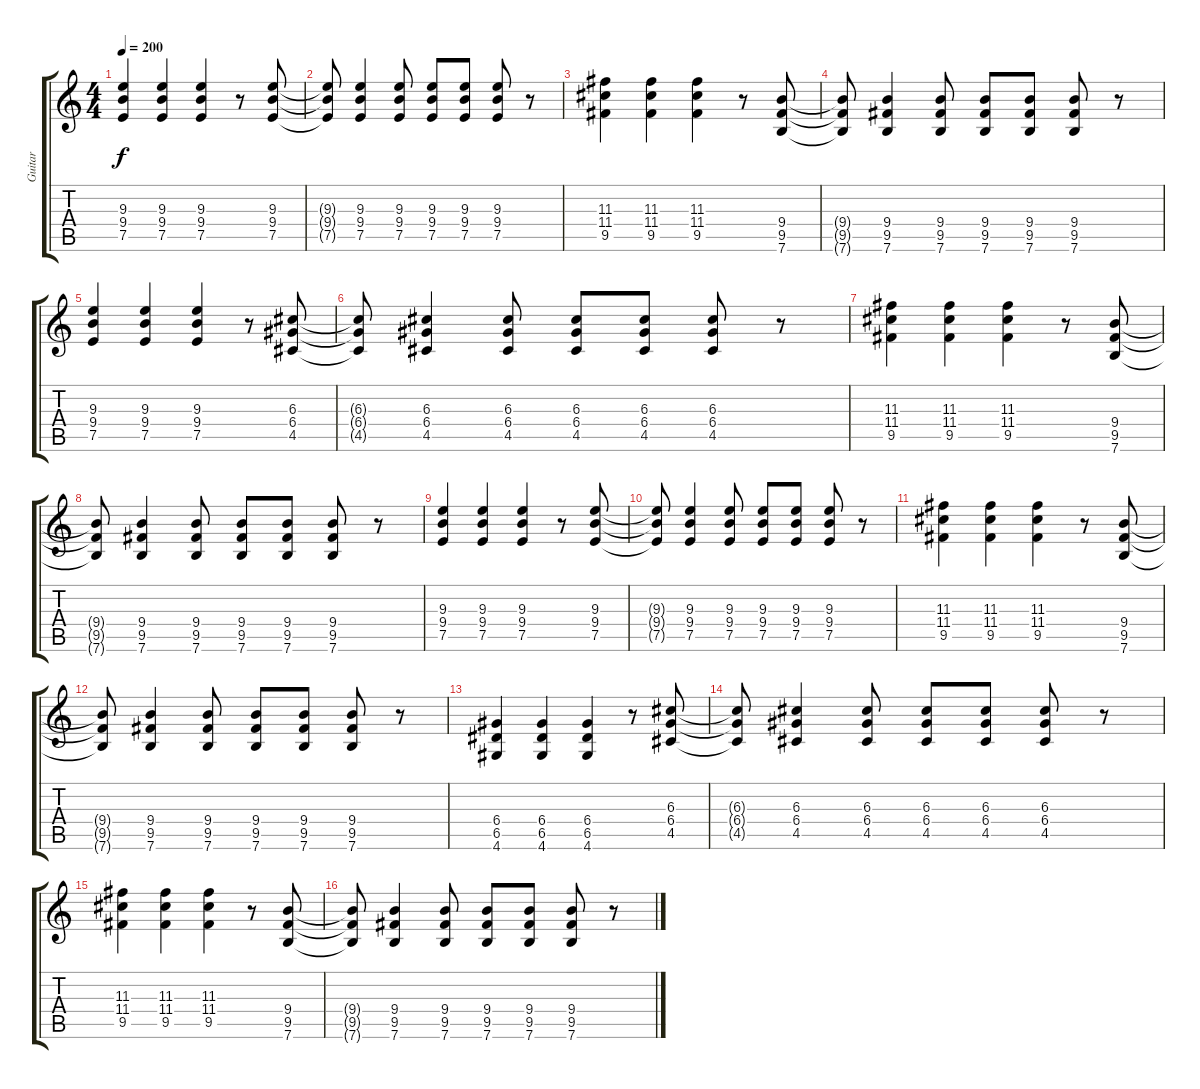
\track ("Guitar" "Guitar") {instrument acousticguitarnylon}
\staff {score tabs}
\tuning (E4 B3 G3 D3 A2 E2) {hide}
\ts (4 4)
\tempo 200
\clef g2
\ks c
(9.3 9.4 7.5).4{dy f} (9.3 9.4 7.5).4 (9.3 9.4 7.5).4 r.8 (9.3 9.4 7.5).8 |
(9.3{t} 9.4{t} 7.5{t}).8 (9.3 9.4 7.5).4 (9.3 9.4 7.5).8 (9.3 9.4 7.5).8 (9.3 9.4 7.5).8 (9.3 9.4 7.5).8 r.8 |
(11.3 11.4 9.5).4 (11.3 11.4 9.5).4 (11.3 11.4 9.5).4 r.8 (9.4 9.5 7.6).8 |
(9.4{t} 9.5{t} 7.6{t}).8 (9.4 9.5 7.6).4 (9.4 9.5 7.6).8 (9.4 9.5 7.6).8 (9.4 9.5 7.6).8 (9.4 9.5 7.6).8 r.8 |
(9.3 9.4 7.5).4 (9.3 9.4 7.5).4 (9.3 9.4 7.5).4 r.8 (6.3 6.4 4.5).8 |
(6.3{t} 6.4{t} 4.5{t}).8 (6.3 6.4 4.5).4 (6.3 6.4 4.5).8 (6.3 6.4 4.5).8 (6.3 6.4 4.5).8 (6.3 6.4 4.5).8 r.8 |
(11.3 11.4 9.5).4 (11.3 11.4 9.5).4 (11.3 11.4 9.5).4 r.8 (9.4 9.5 7.6).8 |
(9.4{t} 9.5{t} 7.6{t}).8 (9.4 9.5 7.6).4 (9.4 9.5 7.6).8 (9.4 9.5 7.6).8 (9.4 9.5 7.6).8 (9.4 9.5 7.6).8 r.8 |
(9.3 9.4 7.5).4 (9.3 9.4 7.5).4 (9.3 9.4 7.5).4 r.8 (9.3 9.4 7.5).8 |
(9.3{t} 9.4{t} 7.5{t}).8 (9.3 9.4 7.5).4 (9.3 9.4 7.5).8 (9.3 9.4 7.5).8 (9.3 9.4 7.5).8 (9.3 9.4 7.5).8 r.8 |
(11.3 11.4 9.5).4 (11.3 11.4 9.5).4 (11.3 11.4 9.5).4 r.8 (9.4 9.5 7.6).8 |
(9.4{t} 9.5{t} 7.6{t}).8 (9.4 9.5 7.6).4 (9.4 9.5 7.6).8 (9.4 9.5 7.6).8 (9.4 9.5 7.6).8 (9.4 9.5 7.6).8 r.8 |
(6.4 6.5 4.6).4 (6.4 6.5 4.6).4 (6.4 6.5 4.6).4 r.8 (6.3 6.4 4.5).8 |
(6.3{t} 6.4{t} 4.5{t}).8 (6.3 6.4 4.5).4 (6.3 6.4 4.5).8 (6.3 6.4 4.5).8 (6.3 6.4 4.5).8 (6.3 6.4 4.5).8 r.8 |
(11.3 11.4 9.5).4 (11.3 11.4 9.5).4 (11.3 11.4 9.5).4 r.8 (9.4 9.5 7.6).8 |
(9.4{t} 9.5{t} 7.6{t}).8 (9.4 9.5 7.6).4 (9.4 9.5 7.6).8 (9.4 9.5 7.6).8 (9.4 9.5 7.6).8 (9.4 9.5 7.6).8 r.8
